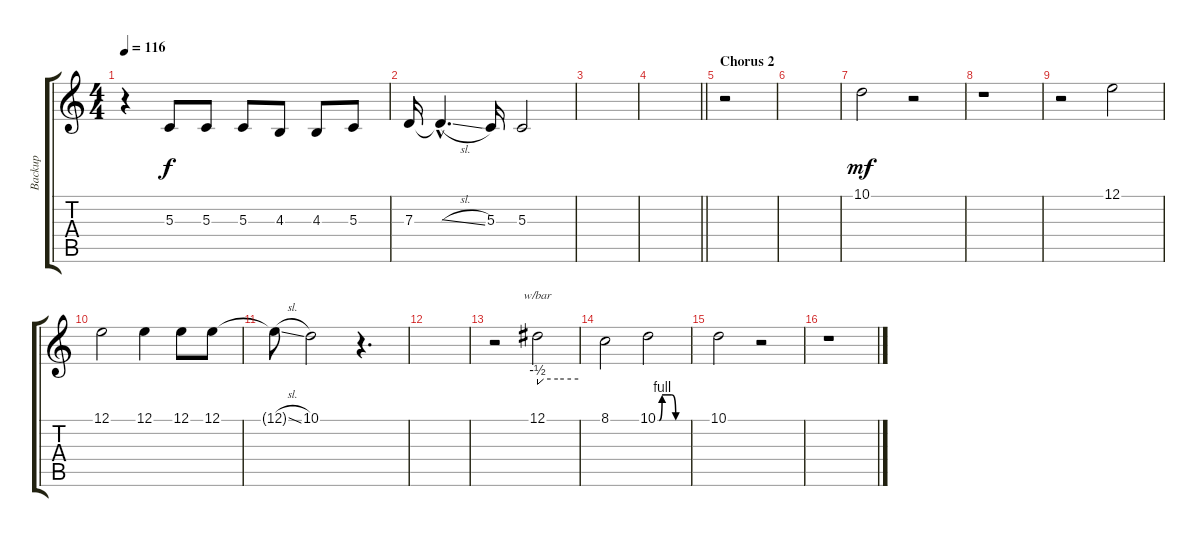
\track ("Backup" "Backup") {instrument flute}
\staff {score tabs}
\tuning (E4 B3 G3 D3 A2 E2) {hide}
\ts (4 4)
\tempo 116
\clef g2
\ks c
r.4{dy mp} 5.3.8{dy f} 5.3.8 5.3.8 4.3.8 4.3.8 5.3.8 |
7.3.16 7.3{sl hac t}.4{d} 5.3.16 5.3.2 |
|
\barLineRight lightlight
|
\section ("" "Chorus 2")
r.2 |
|
10.1.2{dy mf} r.2 |
r.1 |
r.2 12.1.2 |
12.1.2 12.1.4 12.1.8 12.1.8 |
12.1{sl t}.8 10.1.2 r.4{d} |
|
r.2 12.1.2{tbe (custom default 0 -2 9 0 30 0 60 0)} |
8.1.2 10.1{be (custom 0 0 3 0 9 4 15 4 29 4 37 0 60 0)}.2 |
10.1.2 r.2 |
r.1
